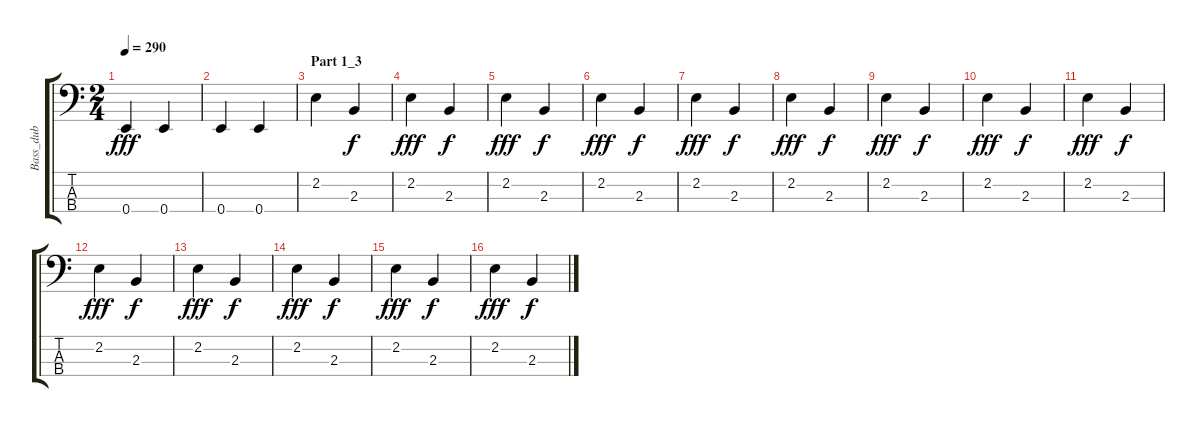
\track ("Bass_dub" "Bass_dub") {instrument electricguitarmuted}
\staff {score tabs}
\tuning (G2 D2 A1 E1) {hide}
\ts (2 4)
\tempo 290
\clef f4
\ks c
0.4.4{dy fff} 0.4.4 |
0.4.4 0.4.4 |
\section ("" "Part 1_3")
2.2.4 2.3.4{dy f} |
2.2.4{dy fff} 2.3.4{dy f} |
2.2.4{dy fff} 2.3.4{dy f} |
2.2.4{dy fff} 2.3.4{dy f} |
2.2.4{dy fff} 2.3.4{dy f} |
2.2.4{dy fff} 2.3.4{dy f} |
2.2.4{dy fff} 2.3.4{dy f} |
2.2.4{dy fff} 2.3.4{dy f} |
2.2.4{dy fff} 2.3.4{dy f} |
2.2.4{dy fff} 2.3.4{dy f} |
2.2.4{dy fff} 2.3.4{dy f} |
2.2.4{dy fff} 2.3.4{dy f} |
2.2.4{dy fff} 2.3.4{dy f} |
2.2.4{dy fff} 2.3.4{dy f}
